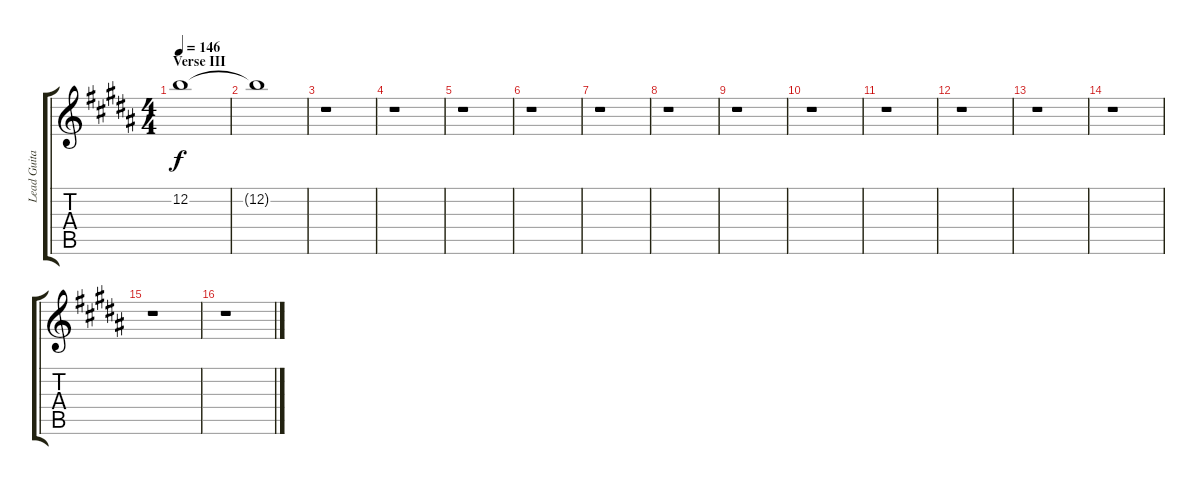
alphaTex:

\track ("Lead Guitar" "Lead Guita") {instrument overdrivenguitar}
\staff {score tabs}
\tuning (E4 B3 G3 D3 A2 E2) {hide}
\ts (4 4)
\section ("" "Verse III")
\tempo 146
\clef g2
\ks b
12.2.1{dy f} |
12.2{t}.1{volume 0} |
r.1 |
r.1 |
r.1 |
r.1 |
r.1 |
r.1 |
r.1 |
r.1 |
r.1 |
r.1 |
r.1 |
r.1 |
r.1 |
r.1
